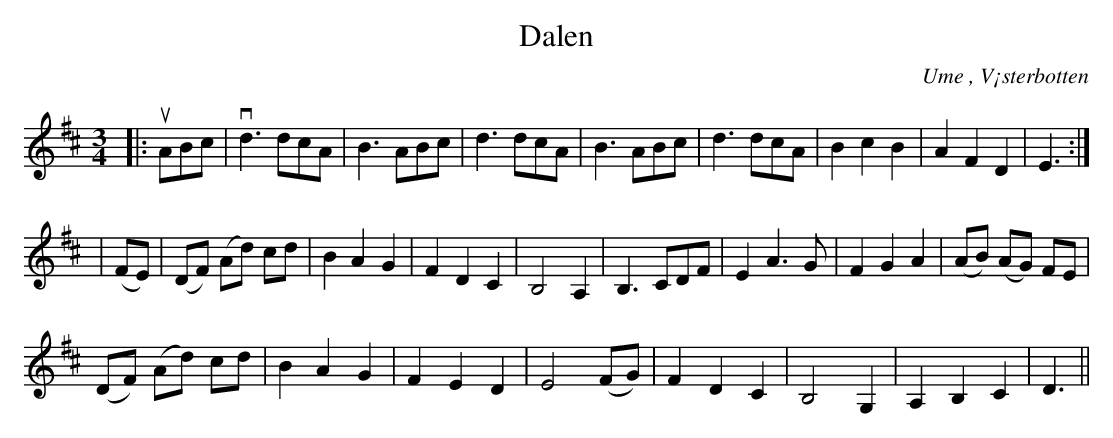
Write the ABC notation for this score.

X:1
T:Dalen
O:Ume , V¡sterbotten
M:3/4
L:1/8
K:D
|: uABc | vd3 dcA | B3 ABc | d3 dcA | B3 ABc | d3 dcA | B2 c2 B2 | A2 F2 D2 | E3 :|
| (FE) | (DF) (Ad) cd | B2 A2 G2 | F2 D2 C2 | B,4 A,2 | B,3 CDF | E2 A3 G | F2 G2 A2 | (AB) (AG) FE |
 (DF) (Ad) cd | B2 A2 G2 | F2 E2 D2 | E4 (FG) | F2 D2 C2 | B,4 G,2 | A,2 B,2 C2 | D3 ||
